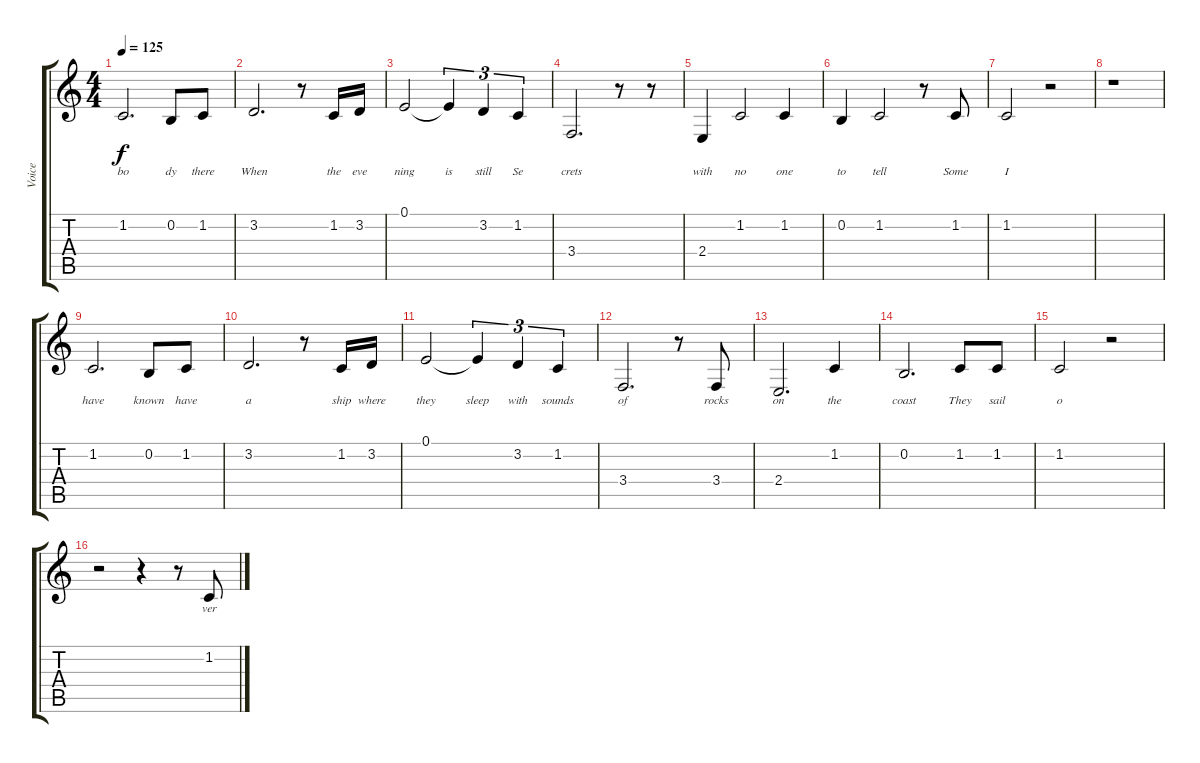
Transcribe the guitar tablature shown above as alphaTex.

\track ("Voice" "Voice") {instrument pad1newage}
\staff {score tabs}
\tuning (E4 B3 G3 D3 A2 E2) {hide}
\ts (4 4)
\tempo 125
\clef g2
\ks c
1.2.2{d lyrics (0 "bo") lyrics (1 "") lyrics (2 "") lyrics (3 "") lyrics (4 "") dy f} 0.2.8{lyrics (0 "dy") lyrics (1 "") lyrics (2 "") lyrics (3 "") lyrics (4 "")} 1.2.8{lyrics (0 "there") lyrics (1 "") lyrics (2 "") lyrics (3 "") lyrics (4 "")} |
3.2.2{d lyrics (0 "When") lyrics (1 "") lyrics (2 "") lyrics (3 "") lyrics (4 "")} r.8 1.2.16{lyrics (0 "the") lyrics (1 "") lyrics (2 "") lyrics (3 "") lyrics (4 "")} 3.2.16{lyrics (0 "eve") lyrics (1 "") lyrics (2 "") lyrics (3 "") lyrics (4 "")} |
0.1.2{lyrics (0 "ning") lyrics (1 "") lyrics (2 "") lyrics (3 "") lyrics (4 "")} 0.1{t}.4{tu (3 2) lyrics (0 "is") lyrics (1 "") lyrics (2 "") lyrics (3 "") lyrics (4 "")} 3.2.4{tu (3 2) lyrics (0 "still") lyrics (1 "") lyrics (2 "") lyrics (3 "") lyrics (4 "")} 1.2.4{tu (3 2) lyrics (0 "Se") lyrics (1 "") lyrics (2 "") lyrics (3 "") lyrics (4 "")} |
3.4.2{d lyrics (0 "crets") lyrics (1 "") lyrics (2 "") lyrics (3 "") lyrics (4 "")} r.8 r.8 |
2.4.4{lyrics (0 "with") lyrics (1 "") lyrics (2 "") lyrics (3 "") lyrics (4 "")} 1.2.2{lyrics (0 "no") lyrics (1 "") lyrics (2 "") lyrics (3 "") lyrics (4 "")} 1.2.4{lyrics (0 "one") lyrics (1 "") lyrics (2 "") lyrics (3 "") lyrics (4 "")} |
0.2.4{lyrics (0 "to") lyrics (1 "") lyrics (2 "") lyrics (3 "") lyrics (4 "")} 1.2.2{lyrics (0 "tell") lyrics (1 "") lyrics (2 "") lyrics (3 "") lyrics (4 "")} r.8 1.2.8{lyrics (0 "Some") lyrics (1 "") lyrics (2 "") lyrics (3 "") lyrics (4 "")} |
1.2.2{lyrics (0 "I") lyrics (1 "") lyrics (2 "") lyrics (3 "") lyrics (4 "")} r.2 |
r.1 |
1.2.2{d lyrics (0 "have") lyrics (1 "") lyrics (2 "") lyrics (3 "") lyrics (4 "")} 0.2.8{lyrics (0 "known") lyrics (1 "") lyrics (2 "") lyrics (3 "") lyrics (4 "")} 1.2.8{lyrics (0 "have") lyrics (1 "") lyrics (2 "") lyrics (3 "") lyrics (4 "")} |
3.2.2{d lyrics (0 "a") lyrics (1 "") lyrics (2 "") lyrics (3 "") lyrics (4 "")} r.8 1.2.16{lyrics (0 "ship") lyrics (1 "") lyrics (2 "") lyrics (3 "") lyrics (4 "")} 3.2.16{lyrics (0 "where") lyrics (1 "") lyrics (2 "") lyrics (3 "") lyrics (4 "")} |
0.1.2{lyrics (0 "they") lyrics (1 "") lyrics (2 "") lyrics (3 "") lyrics (4 "")} 0.1{t}.4{tu (3 2) lyrics (0 "sleep") lyrics (1 "") lyrics (2 "") lyrics (3 "") lyrics (4 "")} 3.2.4{tu (3 2) lyrics (0 "with") lyrics (1 "") lyrics (2 "") lyrics (3 "") lyrics (4 "")} 1.2.4{tu (3 2) lyrics (0 "sounds") lyrics (1 "") lyrics (2 "") lyrics (3 "") lyrics (4 "")} |
3.4.2{d lyrics (0 "of") lyrics (1 "") lyrics (2 "") lyrics (3 "") lyrics (4 "")} r.8 3.4.8{lyrics (0 "rocks") lyrics (1 "") lyrics (2 "") lyrics (3 "") lyrics (4 "")} |
2.4.2{d lyrics (0 "on") lyrics (1 "") lyrics (2 "") lyrics (3 "") lyrics (4 "")} 1.2.4{lyrics (0 "the") lyrics (1 "") lyrics (2 "") lyrics (3 "") lyrics (4 "")} |
0.2.2{d lyrics (0 "coast") lyrics (1 "") lyrics (2 "") lyrics (3 "") lyrics (4 "")} 1.2.8{lyrics (0 "They") lyrics (1 "") lyrics (2 "") lyrics (3 "") lyrics (4 "")} 1.2.8{lyrics (0 "sail") lyrics (1 "") lyrics (2 "") lyrics (3 "") lyrics (4 "")} |
1.2.2{lyrics (0 "o") lyrics (1 "") lyrics (2 "") lyrics (3 "") lyrics (4 "")} r.2 |
r.2 r.4 r.8 1.2.8{lyrics (0 "ver") lyrics (1 "") lyrics (2 "") lyrics (3 "") lyrics (4 "")}
